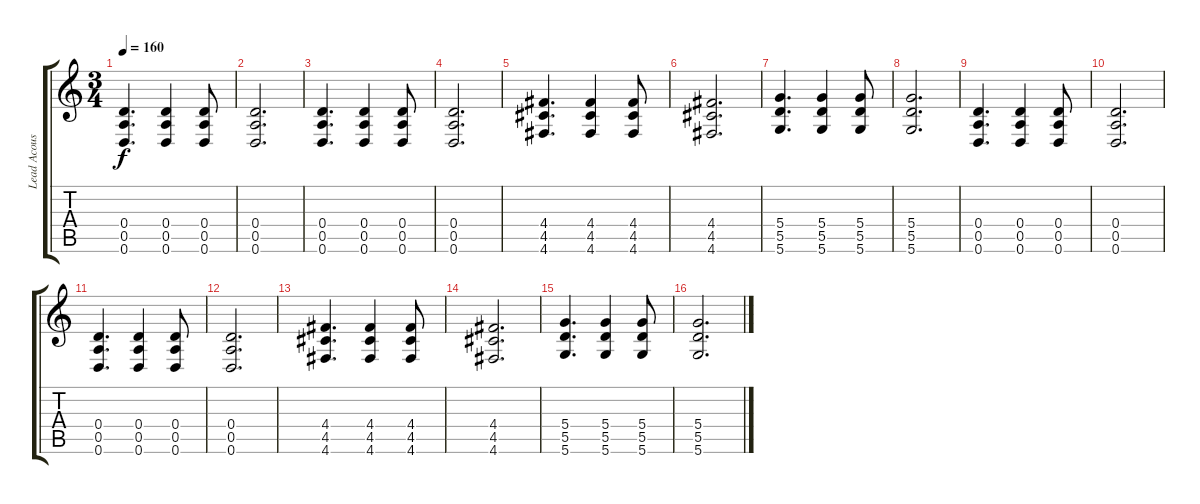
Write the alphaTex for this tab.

\track ("Lead Acoustic/Rhythm Distortion Guitar" "Lead Acous") {instrument acousticguitarsteel}
\staff {score tabs}
\tuning (E4 B3 G3 D3 A2 D2) {hide}
\ts (3 4)
\tempo 160
\clef g2
\ks c
(0.4 0.5 0.6).4{d dy f} (0.4 0.5 0.6).4 (0.4 0.5 0.6).8 |
(0.4 0.5 0.6).2{d} |
(0.4 0.5 0.6).4{d} (0.4 0.5 0.6).4 (0.4 0.5 0.6).8 |
(0.4 0.5 0.6).2{d} |
(4.4 4.5 4.6).4{d} (4.4 4.5 4.6).4 (4.4 4.5 4.6).8 |
(4.4 4.5 4.6).2{d} |
(5.4 5.5 5.6).4{d} (5.4 5.5 5.6).4 (5.4 5.5 5.6).8 |
(5.4 5.5 5.6).2{d} |
(0.4 0.5 0.6).4{d} (0.4 0.5 0.6).4 (0.4 0.5 0.6).8 |
(0.4 0.5 0.6).2{d} |
(0.4 0.5 0.6).4{d} (0.4 0.5 0.6).4 (0.4 0.5 0.6).8 |
(0.4 0.5 0.6).2{d} |
(4.4 4.5 4.6).4{d} (4.4 4.5 4.6).4 (4.4 4.5 4.6).8 |
(4.4 4.5 4.6).2{d} |
(5.4 5.5 5.6).4{d} (5.4 5.5 5.6).4 (5.4 5.5 5.6).8 |
(5.4 5.5 5.6).2{d}
